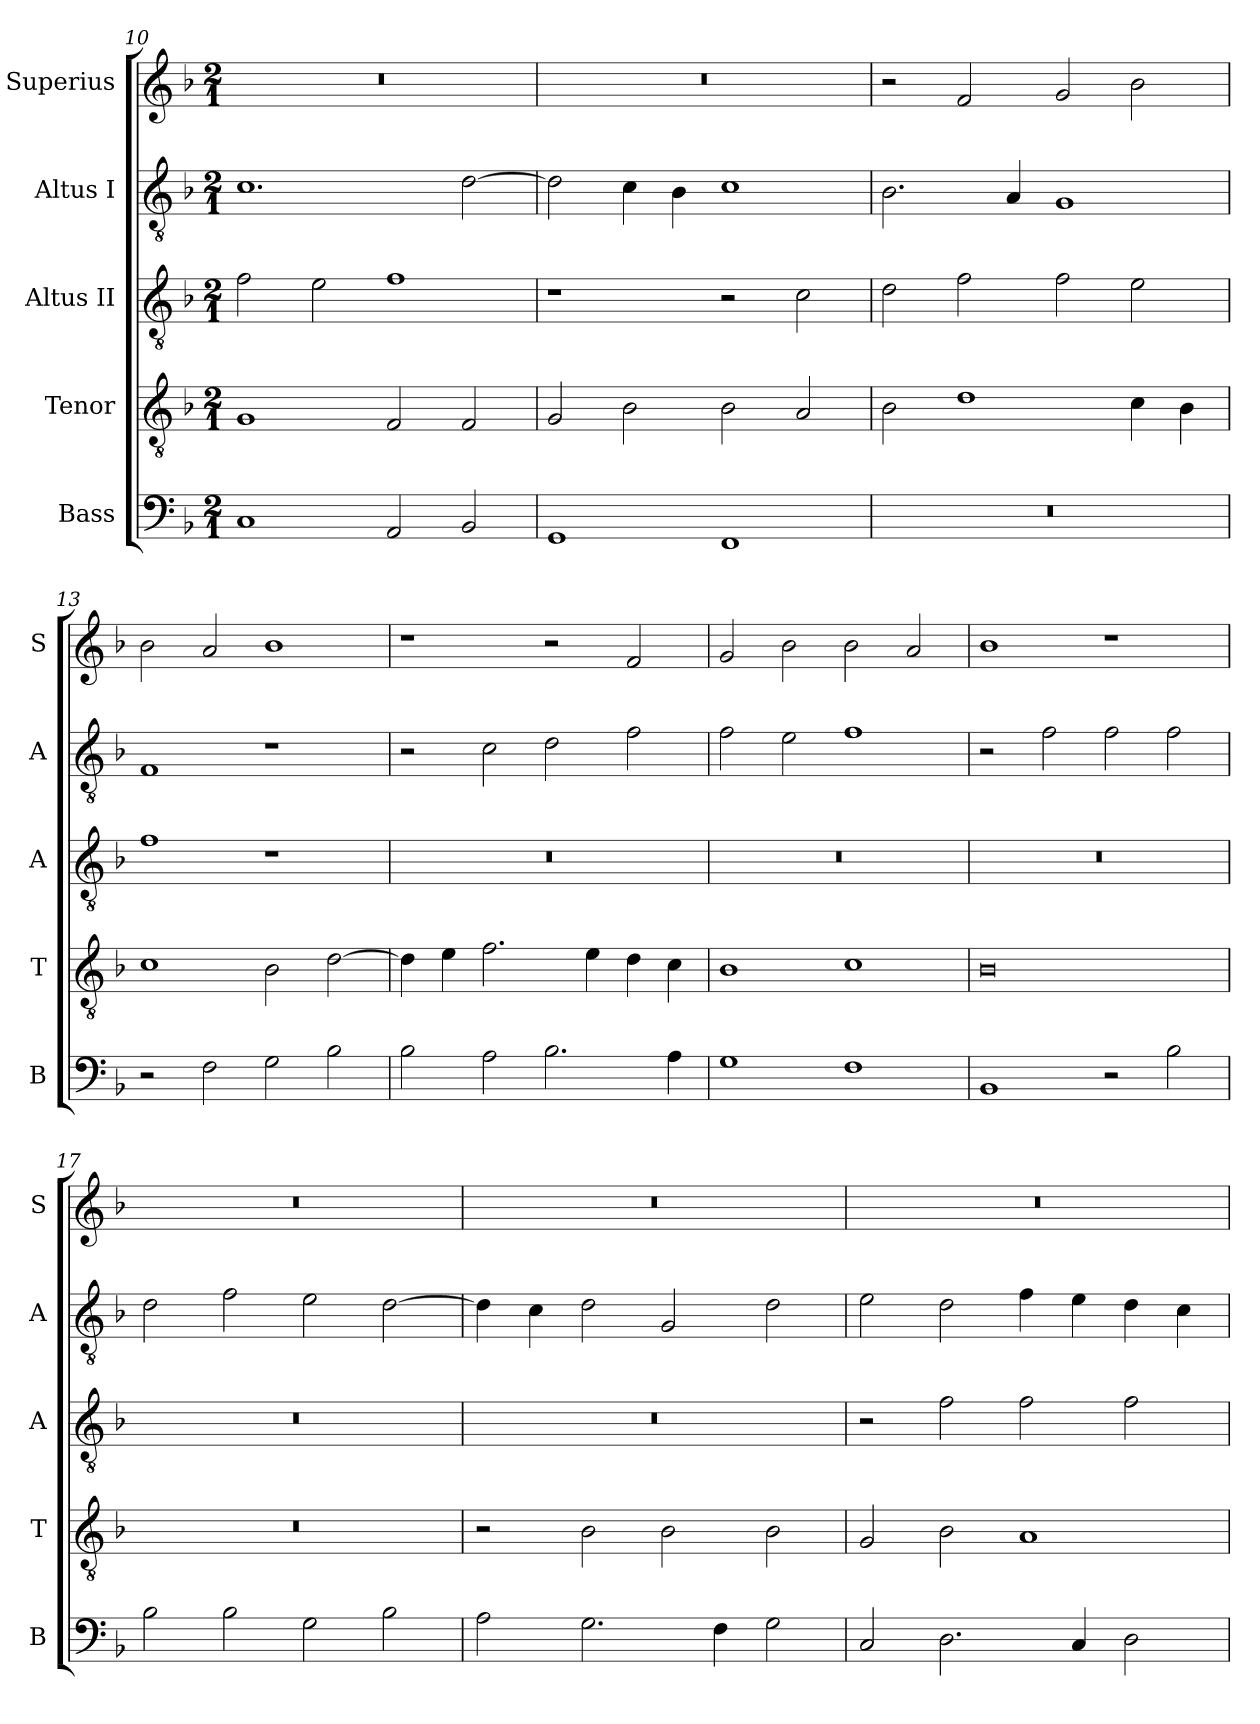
**kern	**kern	**kern	**kern	**kern
*part5	*part4	*part3	*part2	*part1
*staff5	*staff4	*staff3	*staff2	*staff1
*I"Bass	*I"Tenor	*I"Altus II	*I"Altus I	*I"Superius
*I'B	*I'T	*I'A	*I'A	*I'S
*clefF4	*clefGv2	*clefGv2	*clefGv2	*clefG2
*k[b-]	*k[b-]	*k[b-]	*k[b-]	*k[b-]
*F:	*F:	*F:	*F:	*F:
*M2/1	*M2/1	*M2/1	*M2/1	*M2/1
=10	=10	=10	=10	=10
1C	1G	2f	1.c	0r
.	.	2e	.	.
2AA	2F	1f	.	.
2BB-	2F	.	[2d	.
=11	=11	=11	=11	=11
1GG	2G	1r	2d]	0r
.	2B-	.	4c	.
.	.	.	4B-	.
1FF	2B-	2r	1c	.
.	2A	2c	.	.
=12	=12	=12	=12	=12
0r	2B-	2d	2.B-	2r
.	1d	2f	.	2f
.	.	.	4A	.
.	.	2f	1G	2g
.	4c	2e	.	2b-
.	4B-	.	.	.
=13	=13	=13	=13	=13
2r	1c	1f	1F	2b-
2F	.	.	.	2a
2G	2B-	1r	1r	1b-
2B-	[2d	.	.	.
=14	=14	=14	=14	=14
2B-	4d]	0r	2r	1r
.	4e	.	.	.
2A	2.f	.	2c	.
2.B-	.	.	2d	2r
.	4e	.	.	.
.	4d	.	2f	2f
4A	4c	.	.	.
=15	=15	=15	=15	=15
1G	1B-	0r	2f	2g
.	.	.	2e	2b-
1F	1c	.	1f	2b-
.	.	.	.	2a
=16	=16	=16	=16	=16
1BB-	0B-	0r	2r	1b-
.	.	.	2f	.
2r	.	.	2f	1r
2B-	.	.	2f	.
=17	=17	=17	=17	=17
2B-	0r	0r	2d	0r
2B-	.	.	2f	.
2G	.	.	2e	.
2B-	.	.	[2d	.
=18	=18	=18	=18	=18
2A	2r	0r	4d]	0r
.	.	.	4c	.
2.G	2B-	.	2d	.
.	2B-	.	2G	.
4F	.	.	.	.
2G	2B-	.	2d	.
=19	=19	=19	=19	=19
2C	2G	2r	2e	0r
2.D	2B-	2f	2d	.
.	1A	2f	4f	.
4C	.	.	4e	.
2D	.	2f	4d	.
.	.	.	4c	.
=	=	=	=	=
*-	*-	*-	*-	*-
